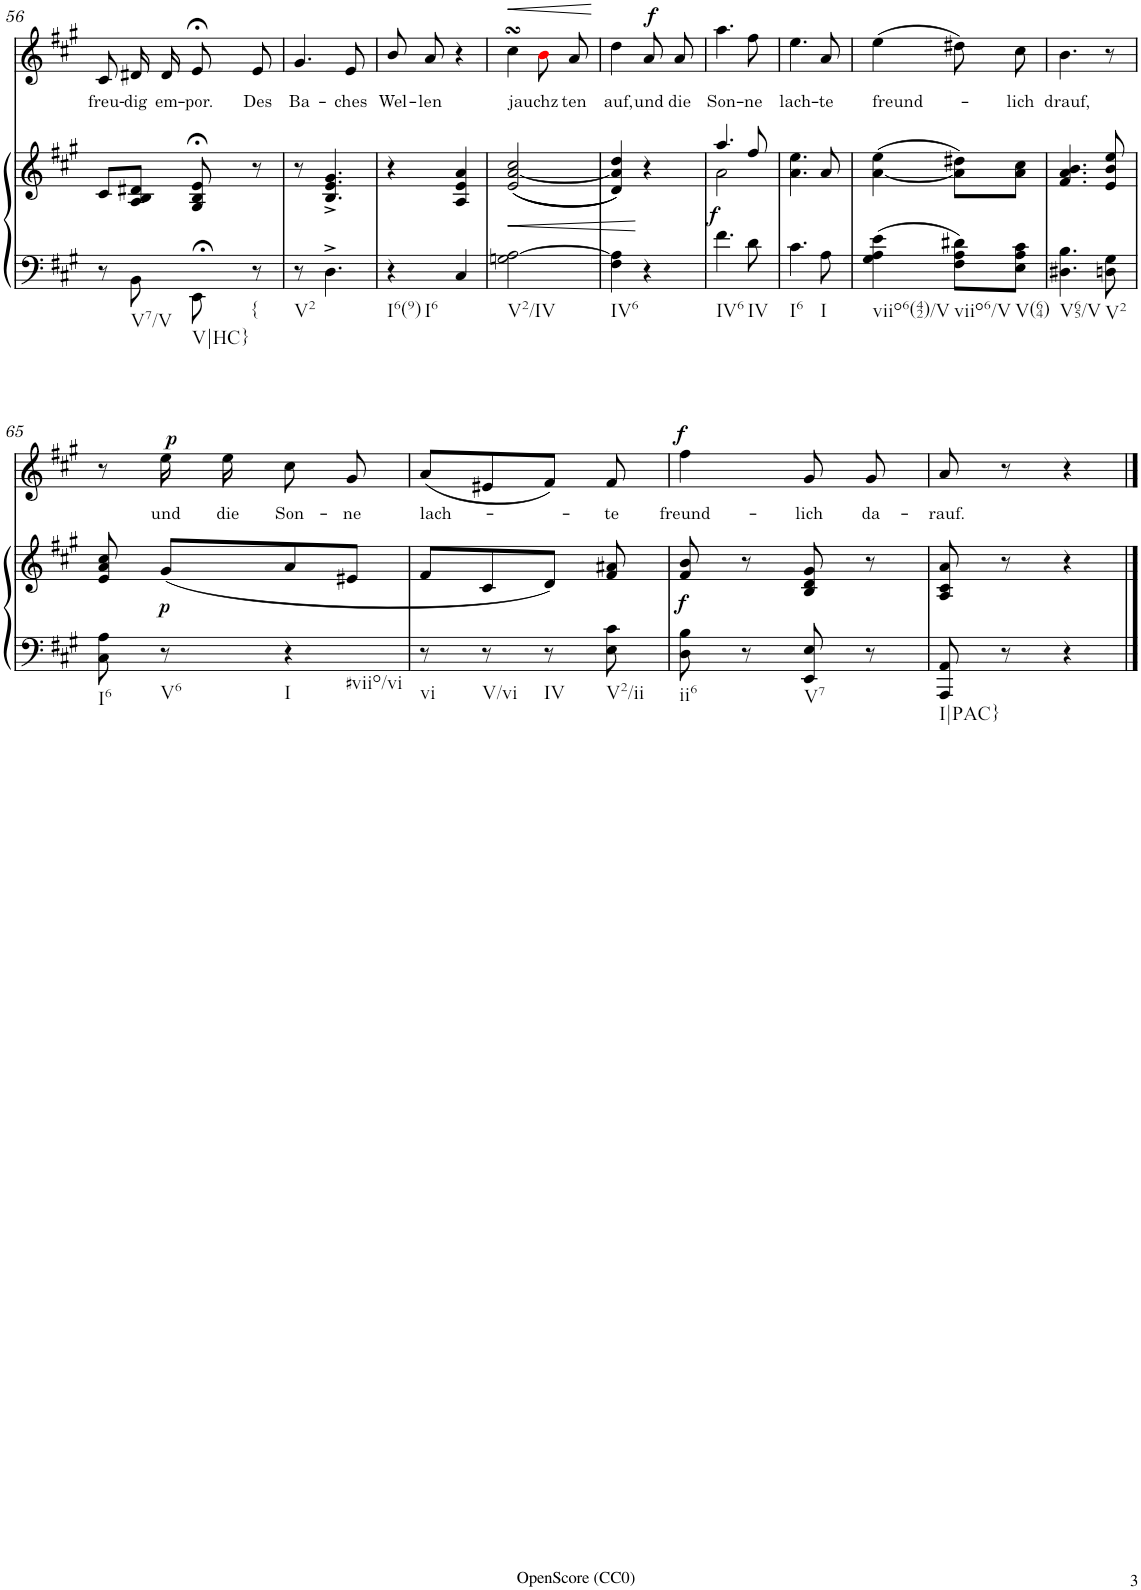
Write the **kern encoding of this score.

**kern	**kern	**dynam	**kern	**text	**dynam
*part2	*part2	*part2	*part1	*part1	*part1
*staff3	*staff2	*staff2/3	*staff1	*staff1	*staff1
*I"Piano	*	*	*I"Voice	*	*
*I'Pno	*	*	*	*	*
!!LO:PB:g=z
*clefF4	*clefG2	*	*clefG2	*	*
*k[f#c#g#]	*k[f#c#g#]	*	*k[f#c#g#]	*	*
*M2/4	*M2/4	*	*M2/4	*	*
=56	=56	=56	=56	=56	=56
!	!	!	!	!LO:LY:b	!
8r	8c#/L	.	8c#/	freu-	.
!LO:TX:b:t=V7/V	!	!	!	!	!
!	!	!	!	!LO:LY:b	!
8BB\	8A/ 8B/ 8d#X/J	.	16d#X/	-dig	.
!	!	!	!	!LO:LY:b	!
.	.	.	16d#/	em-	.
!LO:TX:b:t=V|HC}	!	!	!	!	!
!	!	!	!	!LO:LY:b	!
8EE;<\	8G#/;< 8B/;< 8e/;<	.	8e;</	-por.	.
!LO:TX:b:t={	!	!	!	!	!
!	!	!	!	!LO:LY:b	!
8r	8r	.	8e/	Des	.
=57	=57	=57	=57	=57	=57
!LO:TX:b:t=V2	!	!	!	!	!
!	!	!	!	!LO:LY:b	!
8r	8r	.	4.g#/	Ba-	.
4.D^\	4.B/^ 4.e/^ 4.g#/^	.	.	.	.
!	!	!	!	!LO:LY:b	!
.	.	.	8e/	-ches	.
=58	=58	=58	=58	=58	=58
!LO:TX:b:t=I6(9)	!	!	!	!	!
!LO:TX:b:t=I6	!	!	!	!	!
!	!	!	!	!LO:LY:b	!
4r	4r	.	8b/	Wel-	.
!	!	!	!	!LO:LY:b	!
.	.	.	8a/	-len	.
4C#/	4A/ 4e/ 4a/	.	4r	.	.
=59	=59	=59	=59	=59	=59
!LO:TX:b:t=V2/IV	!	!	!	!	!
!	!	!LO:HP:b	!	!LO:LY:b	!LO:HP:b
2Gn\ [2A\	(<(2e/ [2a/ 2cc#/	<	4cc#sSsS\	jauchz-	<
.	.	.	8bi\	.	.
!	!	!	!	!LO:LY:b	!
.	.	.	8a/	-ten	.
.	.	.	.	.	[
=60	=60	=60	=60	=60	=60
!LO:TX:b:t=IV6	!	!	!	!	!
!	!	!	!	!LO:LY:b	!
4F#\ 4A\]	4d/ 4a/] 4dd/))	.	4dd\	auf,	.
!	!	!	!	!LO:LY:b	!LO:DY:a
4r	4r	[	8a/	und	f
!	!	!	!	!LO:LY:b	!
.	.	.	8a/	die	.
=61	=61	=61	=61	=61	=61
*	*^	*	*	*	*
!LO:TX:b:t=IV6	!	!	!	!	!	!
!	!	!	!LO:DY:b	!	!LO:LY:b	!
4.f#\	4.aa/	2a\	f	4.aa\	Son-	.
!LO:TX:b:t=IV	!	!	!	!	!	!
!	!	!	!	!	!LO:LY:b	!
8d\	8ff#/	.	.	8ff#\	-ne	.
*	*v	*v	*	*	*	*
=62	=62	=62	=62	=62	=62
!LO:TX:b:t=I6	!	!	!	!	!
!	!	!	!	!LO:LY:b	!
4.c#\	4.a\ 4.ee\	.	4.ee\	lach-	.
!LO:TX:b:t=I	!	!	!	!	!
!	!	!	!	!LO:LY:b	!
8A\	8a/	.	8a/	-te	.
=63	=63	=63	=63	=63	=63
!LO:TX:b:t=viio6(42)/V	!	!	!	!	!
!	!	!	!	!LO:LY:b	!
4G#\ 4A\ 4e\	(>[4a\ 4ee\	.	(4ee\	freund-	.
!LO:TX:b:t=viio6/V	!	!	!	!	!
8F#\ 8A\ 8d#X\L	8a\] 8dd#X\L)	.	8dd#X\)	.	.
!LO:TX:b:t=V(64)	!	!	!	!	!
!	!	!	!	!LO:LY:b	!
8E\ 8A\ 8c#\J	8a\ 8cc#\J	.	8cc#\	-lich	.
=64	=64	=64	=64	=64	=64
!LO:TX:b:t=V65/V	!	!	!	!	!
!	!	!	!	!LO:LY:b	!
4.D#X\ 4.B\	4.f#/ 4.a/ 4.b/	.	4.b\	drauf,	.
!LO:TX:b:t=V2	!	!	!	!	!
8Dn\ 8G#\	8e/ 8b/ 8ee/	.	8r	.	.
!!LO:LB:g=z
=65	=65	=65	=65	=65	=65
!LO:TX:b:t=I6	!	!	!	!	!
8C#\ 8A\	8e/ 8a/ 8cc#/	.	8r	.	.
!LO:TX:b:t=V6	!	!	!	!	!
!	!	!LO:DY:b	!	!LO:LY:b	!LO:DY:a
8r	(<8g#/L	p	16ee\	und	p
!	!	!	!	!LO:LY:b	!
.	.	.	16ee\	die	.
!LO:TX:b:t=I	!	!	!	!	!
!LO:TX:b:t=#viio/vi	!	!	!	!	!
!	!	!	!	!LO:LY:b	!
4r	8a/	.	8cc#\	Son-	.
!	!	!	!	!LO:LY:b	!
.	8e#X/J	.	8g#/	-ne	.
=66	=66	=66	=66	=66	=66
!LO:TX:b:t=vi	!	!	!	!	!
!	!	!	!	!LO:LY:b	!
8r	8f#/L	.	(8a/L	lach-	.
!LO:TX:b:t=V/vi	!	!	!	!	!
8r	8c#/	.	8e#X/	.	.
!LO:TX:b:t=IV	!	!	!	!	!
8r	8d/J)	.	8f#/J)	.	.
!LO:TX:b:t=V2/ii	!	!	!	!	!
!	!	!	!	!LO:LY:b	!
8E\ 8c#\	8f#/ 8a#X/	.	8f#/	-te	.
=67	=67	=67	=67	=67	=67
!LO:TX:b:t=ii6	!	!	!	!	!
!	!	!LO:DY:b	!	!LO:LY:b	!LO:DY:a
8D\ 8B\	8f#/ 8b/	f	4ff#\	freund-	f
8r	8r	.	.	.	.
!LO:TX:b:t=V7	!	!	!	!	!
!	!	!	!	!LO:LY:b	!
8EE/ 8E/	8B/ 8d/ 8g#/	.	8g#/	-lich	.
!	!	!	!	!LO:LY:b	!
8r	8r	.	8g#/	da-	.
=68	=68	=68	=68	=68	=68
!LO:TX:b:t=I|PAC}	!	!	!	!	!
!	!	!	!	!LO:LY:b	!
8AAA/ 8AA/	8A/ 8c#/ 8a/	.	8a/	-rauf.	.
8r	8r	.	8r	.	.
4r	4r	.	4r	.	.
==	==	==	==	==	==
*-	*-	*-	*-	*-	*-
